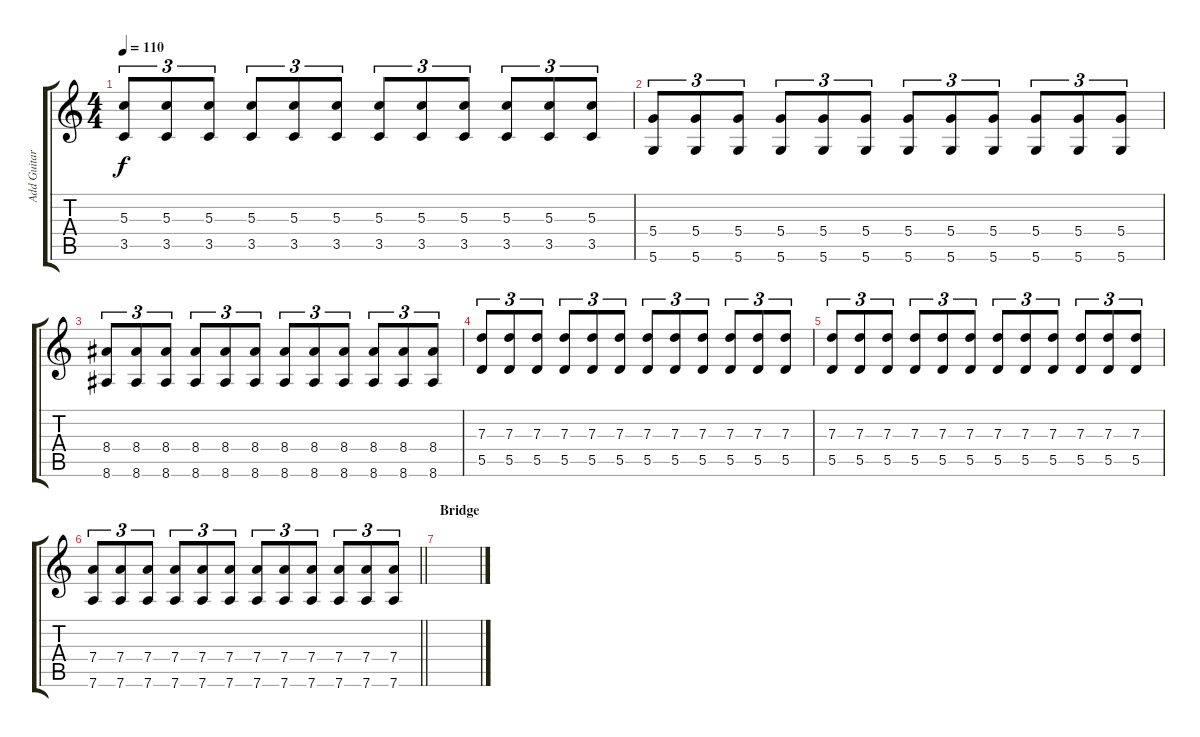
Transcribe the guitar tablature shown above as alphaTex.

\track ("Add Guitar" "Add Guitar") {instrument distortionguitar}
\staff {score tabs}
\tuning (E4 B3 G3 D3 A2 D2) {hide}
\ts (4 4)
\tempo 110
\clef g2
\ks c
(5.3 3.5).8{tu (3 2) dy f} (5.3 3.5).8{tu (3 2)} (5.3 3.5).8{tu (3 2)} (5.3 3.5).8{tu (3 2)} (5.3 3.5).8{tu (3 2)} (5.3 3.5).8{tu (3 2)} (5.3 3.5).8{tu (3 2)} (5.3 3.5).8{tu (3 2)} (5.3 3.5).8{tu (3 2)} (5.3 3.5).8{tu (3 2)} (5.3 3.5).8{tu (3 2)} (5.3 3.5).8{tu (3 2)} |
(5.4 5.6).8{tu (3 2)} (5.4 5.6).8{tu (3 2)} (5.4 5.6).8{tu (3 2)} (5.4 5.6).8{tu (3 2)} (5.4 5.6).8{tu (3 2)} (5.4 5.6).8{tu (3 2)} (5.4 5.6).8{tu (3 2)} (5.4 5.6).8{tu (3 2)} (5.4 5.6).8{tu (3 2)} (5.4 5.6).8{tu (3 2)} (5.4 5.6).8{tu (3 2)} (5.4 5.6).8{tu (3 2)} |
(8.4 8.6).8{tu (3 2)} (8.4 8.6).8{tu (3 2)} (8.4 8.6).8{tu (3 2)} (8.4 8.6).8{tu (3 2)} (8.4 8.6).8{tu (3 2)} (8.4 8.6).8{tu (3 2)} (8.4 8.6).8{tu (3 2)} (8.4 8.6).8{tu (3 2)} (8.4 8.6).8{tu (3 2)} (8.4 8.6).8{tu (3 2)} (8.4 8.6).8{tu (3 2)} (8.4 8.6).8{tu (3 2)} |
(7.3 5.5).8{tu (3 2)} (7.3 5.5).8{tu (3 2)} (7.3 5.5).8{tu (3 2)} (7.3 5.5).8{tu (3 2)} (7.3 5.5).8{tu (3 2)} (7.3 5.5).8{tu (3 2)} (7.3 5.5).8{tu (3 2)} (7.3 5.5).8{tu (3 2)} (7.3 5.5).8{tu (3 2)} (7.3 5.5).8{tu (3 2)} (7.3 5.5).8{tu (3 2)} (7.3 5.5).8{tu (3 2)} |
(7.3 5.5).8{tu (3 2)} (7.3 5.5).8{tu (3 2)} (7.3 5.5).8{tu (3 2)} (7.3 5.5).8{tu (3 2)} (7.3 5.5).8{tu (3 2)} (7.3 5.5).8{tu (3 2)} (7.3 5.5).8{tu (3 2)} (7.3 5.5).8{tu (3 2)} (7.3 5.5).8{tu (3 2)} (7.3 5.5).8{tu (3 2)} (7.3 5.5).8{tu (3 2)} (7.3 5.5).8{tu (3 2)} |
\barLineRight lightlight
(7.4 7.6).8{tu (3 2)} (7.4 7.6).8{tu (3 2)} (7.4 7.6).8{tu (3 2)} (7.4 7.6).8{tu (3 2)} (7.4 7.6).8{tu (3 2)} (7.4 7.6).8{tu (3 2)} (7.4 7.6).8{tu (3 2)} (7.4 7.6).8{tu (3 2)} (7.4 7.6).8{tu (3 2)} (7.4 7.6).8{tu (3 2)} (7.4 7.6).8{tu (3 2)} (7.4 7.6).8{tu (3 2)} |
\section ("" "Bridge")
